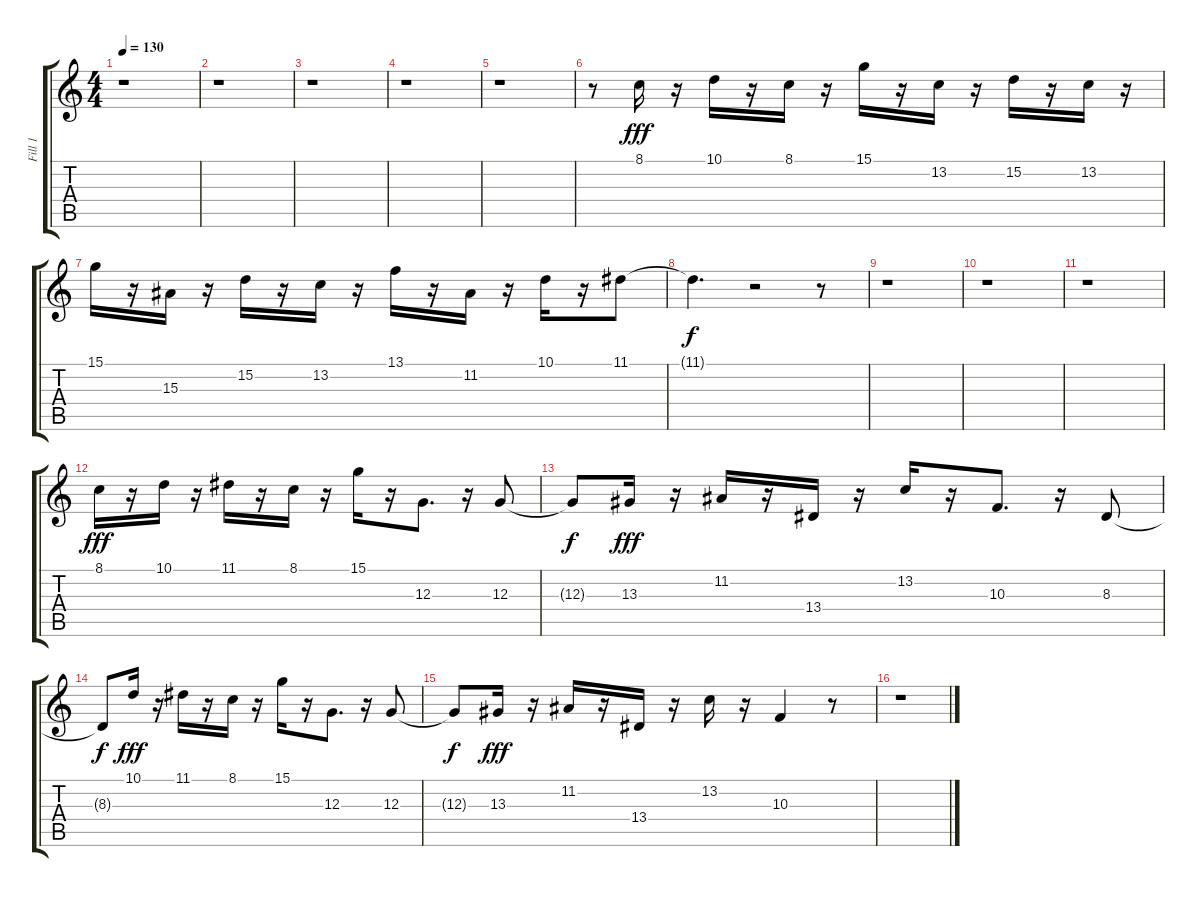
\track ("Fill 1" "Fill 1") {instrument pad1newage}
\staff {score tabs}
\tuning (E4 B3 G3 D3 A2 E2) {hide}
\ts (4 4)
\tempo 130
\clef g2
\ks c
r.1{dy fff} |
r.1 |
r.1 |
r.1 |
r.1 |
r.8 8.1.16 r.16 10.1.16 r.16 8.1.16 r.16 15.1.16 r.16 13.2.16 r.16 15.2.16 r.16 13.2.16 r.16 |
15.1.16 r.16 15.3.16 r.16 15.2.16 r.16 13.2.16 r.16 13.1.16 r.16 11.2.16 r.16 10.1.16 r.16 11.1.8 |
11.1{t}.4{d dy f} r.2 r.8 |
r.1 |
r.1 |
r.1 |
8.1.16{dy fff} r.16 10.1.16 r.16 11.1.16 r.16 8.1.16 r.16 15.1.16 r.16 12.3.8{d} r.16 12.3.8 |
12.3{t}.8{dy f} 13.3.16{dy fff} r.16 11.2.16 r.16 13.4.16 r.16 13.2.16 r.16 10.3.8{d} r.16 8.3.8 |
8.3{t}.8{dy f} 10.1.16{dy fff} r.16 11.1.16 r.16 8.1.16 r.16 15.1.16 r.16 12.3.8{d} r.16 12.3.8 |
12.3{t}.8{dy f} 13.3.16{dy fff} r.16 11.2.16 r.16 13.4.16 r.16 13.2.16 r.16 10.3.4 r.8 |
r.1
